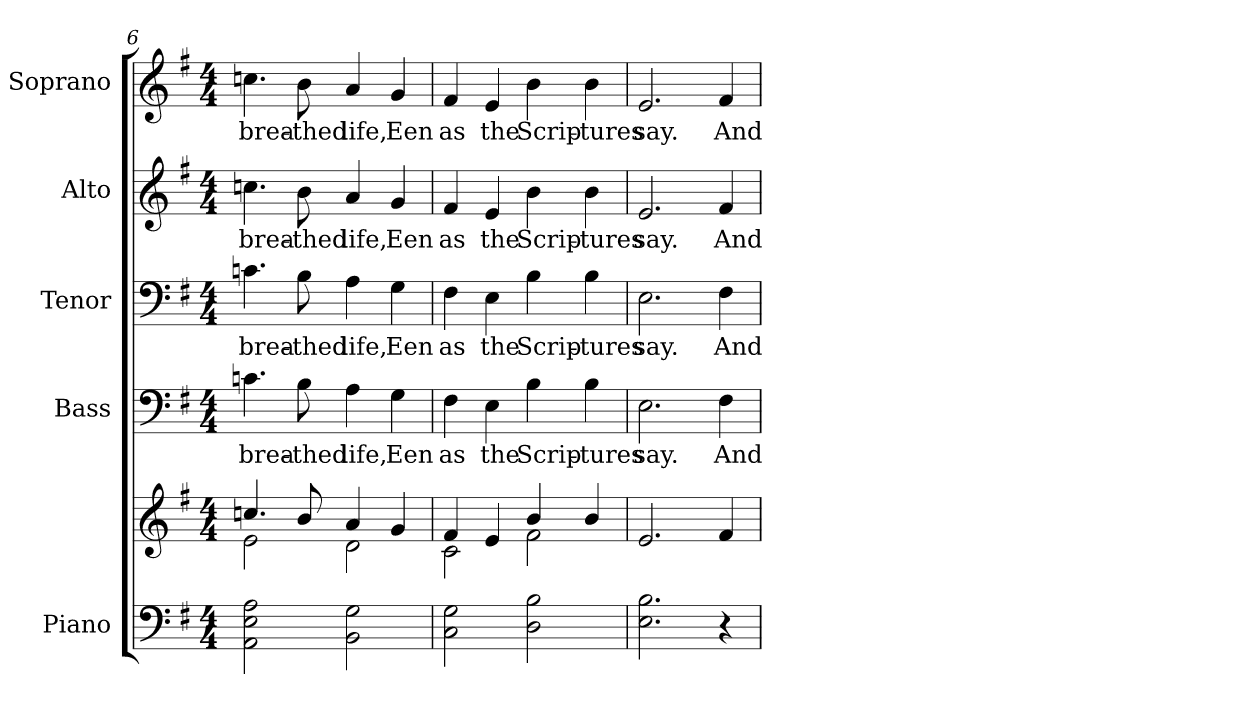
**kern	**kern	**kern	**text	**kern	**text	**kern	**text	**kern	**text
*part5	*part5	*part4	*part4	*part3	*part3	*part2	*part2	*part1	*part1
*staff6	*staff5	*staff4	*staff4	*staff3	*staff3	*staff2	*staff2	*staff1	*staff1
*I"Piano	*	*I"Bass	*	*I"Tenor	*	*I"Alto	*	*I"Soprano	*
*I'Pno.	*	*I'B.	*	*I'T.	*	*I'A.	*	*I'S.	*
*clefF4	*clefG2	*clefF4	*	*clefF4	*	*clefG2	*	*clefG2	*
*k[f#]	*k[f#]	*k[f#]	*	*k[f#]	*	*k[f#]	*	*k[f#]	*
*G:	*G:	*G:	*	*G:	*	*G:	*	*G:	*
*M4/4	*M4/4	*M4/4	*	*M4/4	*	*M4/4	*	*M4/4	*
=6	=6	=6	=6	=6	=6	=6	=6	=6	=6
*	*^	*	*	*	*	*	*	*	*
!	!	!	!	!LO:LY:b:color=#000000	!	!	!	!	!	!
!	!	!	!	!	!	!LO:LY:b:color=#000000	!	!	!	!
!	!	!	!	!	!	!	!	!LO:LY:b:color=#000000	!	!
!	!	!	!	!	!	!	!	!	!	!LO:LY:b:color=#000000
2AAi\ 2Ei 2Ai	4.ccni/	2ei\	4.cni\	brea-	4.cni\	brea-	4.ccni\	brea-	4.ccni\	brea-
!	!	!	!	!LO:LY:b:color=#000000	!	!	!	!	!	!
!	!	!	!	!	!	!LO:LY:b:color=#000000	!	!	!	!
!	!	!	!	!	!	!	!	!LO:LY:b:color=#000000	!	!
!	!	!	!	!	!	!	!	!	!	!LO:LY:b:color=#000000
.	8bi/	.	8Bi\	-thed	8Bi\	-thed	8bi\	-thed	8bi\	-thed
!	!	!	!	!LO:LY:b:color=#000000	!	!	!	!	!	!
!	!	!	!	!	!	!LO:LY:b:color=#000000	!	!	!	!
!	!	!	!	!	!	!	!	!LO:LY:b:color=#000000	!	!
!	!	!	!	!	!	!	!	!	!	!LO:LY:b:color=#000000
2BBi\ 2Gi	4ai/	2di\	4Ai\	life,	4Ai\	life,	4ai/	life,	4ai/	life,
!	!	!	!	!LO:LY:b:color=#000000	!	!	!	!	!	!
!	!	!	!	!	!	!LO:LY:b:color=#000000	!	!	!	!
!	!	!	!	!	!	!	!	!LO:LY:b:color=#000000	!	!
!	!	!	!	!	!	!	!	!	!	!LO:LY:b:color=#000000
.	4gi/	.	4Gi\	Een	4Gi\	Een	4gi/	Een	4gi/	Een
!!LO:PB:g=z
=7	=7	=7	=7	=7	=7	=7	=7	=7	=7	=7
!	!	!	!	!LO:LY:b:color=#000000	!	!	!	!	!	!
!	!	!	!	!	!	!LO:LY:b:color=#000000	!	!	!	!
!	!	!	!	!	!	!	!	!LO:LY:b:color=#000000	!	!
!	!	!	!	!	!	!	!	!	!	!LO:LY:b:color=#000000
2Ci\ 2Gi	4f#i/	2ci\	4F#i\	as	4F#i\	as	4f#i/	as	4f#i/	as
!	!	!	!	!LO:LY:b:color=#000000	!	!	!	!	!	!
!	!	!	!	!	!	!LO:LY:b:color=#000000	!	!	!	!
!	!	!	!	!	!	!	!	!LO:LY:b:color=#000000	!	!
!	!	!	!	!	!	!	!	!	!	!LO:LY:b:color=#000000
.	4ei/	.	4Ei\	the	4Ei\	the	4ei/	the	4ei/	the
!	!	!	!	!LO:LY:b:color=#000000	!	!	!	!	!	!
!	!	!	!	!	!	!LO:LY:b:color=#000000	!	!	!	!
!	!	!	!	!	!	!	!	!LO:LY:b:color=#000000	!	!
!	!	!	!	!	!	!	!	!	!	!LO:LY:b:color=#000000
2Di\ 2Bi	4bi/	2f#i\	4Bi\	Scrip-	4Bi\	Scrip-	4bi\	Scrip-	4bi\	Scrip-
!	!	!	!	!LO:LY:b:color=#000000	!	!	!	!	!	!
!	!	!	!	!	!	!LO:LY:b:color=#000000	!	!	!	!
!	!	!	!	!	!	!	!	!LO:LY:b:color=#000000	!	!
!	!	!	!	!	!	!	!	!	!	!LO:LY:b:color=#000000
.	4bi/	.	4Bi\	-tures	4Bi\	-tures	4bi\	-tures	4bi\	-tures
*	*v	*v	*	*	*	*	*	*	*	*
=8	=8	=8	=8	=8	=8	=8	=8	=8	=8
!	!	!	!LO:LY:b:color=#000000	!	!	!	!	!	!
!	!	!	!	!	!LO:LY:b:color=#000000	!	!	!	!
!	!	!	!	!	!	!	!LO:LY:b:color=#000000	!	!
!	!	!	!	!	!	!	!	!	!LO:LY:b:color=#000000
2.Ei\ 2.Bi	2.ei/	2.Ei\	say.	2.Ei\	say.	2.ei/	say.	2.ei/	say.
!	!	!	!LO:LY:b:color=#000000	!	!	!	!	!	!
!	!	!	!	!	!LO:LY:b:color=#000000	!	!	!	!
!	!	!	!	!	!	!	!LO:LY:b:color=#000000	!	!
!	!	!	!	!	!	!	!	!	!LO:LY:b:color=#000000
4r	4f#i/	4F#i\	And	4F#i\	And	4f#i/	And	4f#i/	And
=	=	=	=	=	=	=	=	=	=
*-	*-	*-	*-	*-	*-	*-	*-	*-	*-
